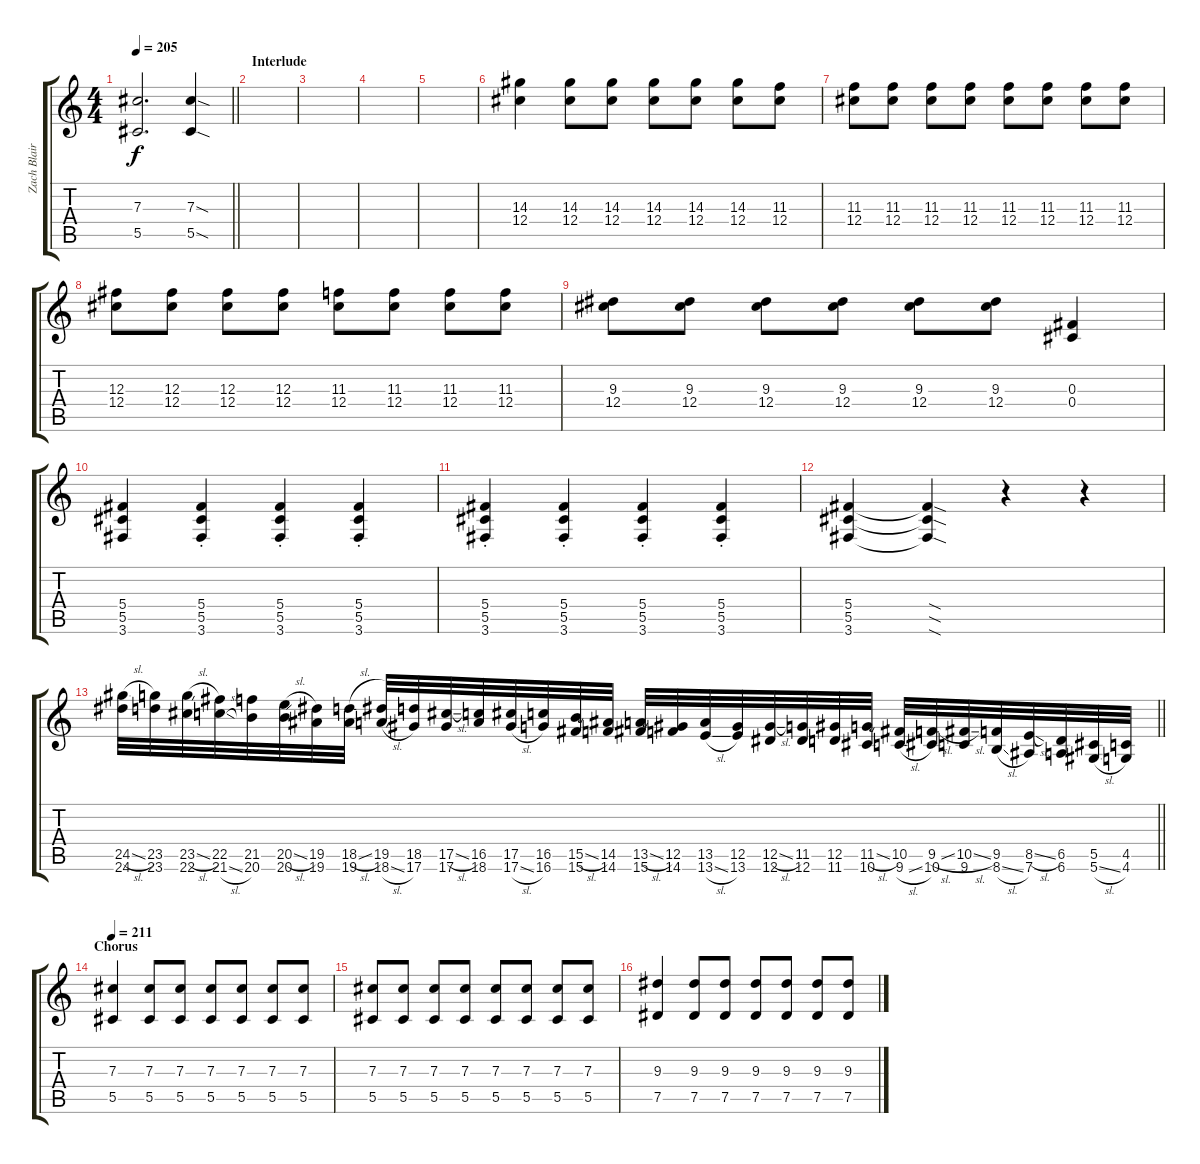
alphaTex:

\track ("Zach Blair - Guitar" "Zach Blair") {instrument distortionguitar}
\staff {score tabs}
\tuning (Eb4 Bb3 Gb3 Db3 Ab2 Eb2) {hide}
\ts (4 4)
\tempo 205
\clef g2
\barLineRight lightlight
\ks c
(7.3{t} 5.5{t}).2{d dy f} (7.3{sod} 5.5{sod}).4 |
\section ("" "Interlude")
|
|
|
|
(14.3 12.4).4{balance 0} (14.3 12.4).8 (14.3 12.4).8 (14.3 12.4).8 (14.3 12.4).8 (14.3 12.4).8 (11.3 12.4).8 |
(11.3 12.4).8 (11.3 12.4).8 (11.3 12.4).8 (11.3 12.4).8 (11.3 12.4).8 (11.3 12.4).8 (11.3 12.4).8 (11.3 12.4).8 |
(12.3 12.4).8 (12.3 12.4).8 (12.3 12.4).8 (12.3 12.4).8 (11.3 12.4).8 (11.3 12.4).8 (11.3 12.4).8 (11.3 12.4).8 |
(9.3 12.4).8 (9.3 12.4).8 (9.3 12.4).8 (9.3 12.4).8 (9.3 12.4).8 (9.3 12.4).8 (0.3 0.4).4 |
(5.4 5.5 3.6).4{volume 11 balance 8} (5.4{st} 5.5{st} 3.6{st}).4 (5.4{st} 5.5{st} 3.6{st}).4 (5.4{st} 5.5{st} 3.6{st}).4 |
(5.4{st} 5.5{st} 3.6{st}).4 (5.4{st} 5.5{st} 3.6{st}).4 (5.4{st} 5.5{st} 3.6{st}).4 (5.4{st} 5.5{st} 3.6{st}).4 |
(5.4 5.5 3.6).4 (5.4{sod t} 5.5{sod t} 3.6{sod t}).4 r.4 r.4 |
\barLineRight lightlight
(24.5{sl} 24.6).32{balance 16} (23.5 23.6).32 (23.5{sl} 22.6).32 (22.5 21.6{sl}).32 (21.5 20.6).32 (20.5{sl} 20.6).32 (19.5 19.6).32 (18.5{sl} 19.6).32 (19.5 18.6{sl}).32 (18.5 17.6).32 (17.5{sl} 17.6).32 (16.5 18.6).32 (17.5 17.6{sl}).32 (16.5 16.6).32 (15.5{sl} 15.6).32 (14.5 14.6).32 (13.5{sl} 15.6).32 (12.5 14.6).32 (13.5 13.6{sl}).32 (12.5 13.6).32 (12.5{sl} 12.6).32 (11.5 12.6).32 (12.5 11.6).32 (11.5{sl} 10.6).32 (10.5 9.6{sl}).32 (9.5{sl} 10.6).32 (10.5{sl} 9.6).32 (9.5 8.6{sl}).32 (8.5{sl} 7.6).32 (6.5 6.6).32 (5.5 5.6{sl}).32 (4.5 4.6).32 |
\section ("" "Chorus")
\tempo 211
(7.3 5.5).4{volume 10 balance 8} (7.3 5.5).8 (7.3 5.5).8 (7.3 5.5).8 (7.3 5.5).8 (7.3 5.5).8 (7.3 5.5).8 |
(7.3 5.5).8 (7.3 5.5).8 (7.3 5.5).8 (7.3 5.5).8 (7.3 5.5).8 (7.3 5.5).8 (7.3 5.5).8 (7.3 5.5).8 |
(9.3 7.5).4 (9.3 7.5).8 (9.3 7.5).8 (9.3 7.5).8 (9.3 7.5).8 (9.3 7.5).8 (9.3 7.5).8
